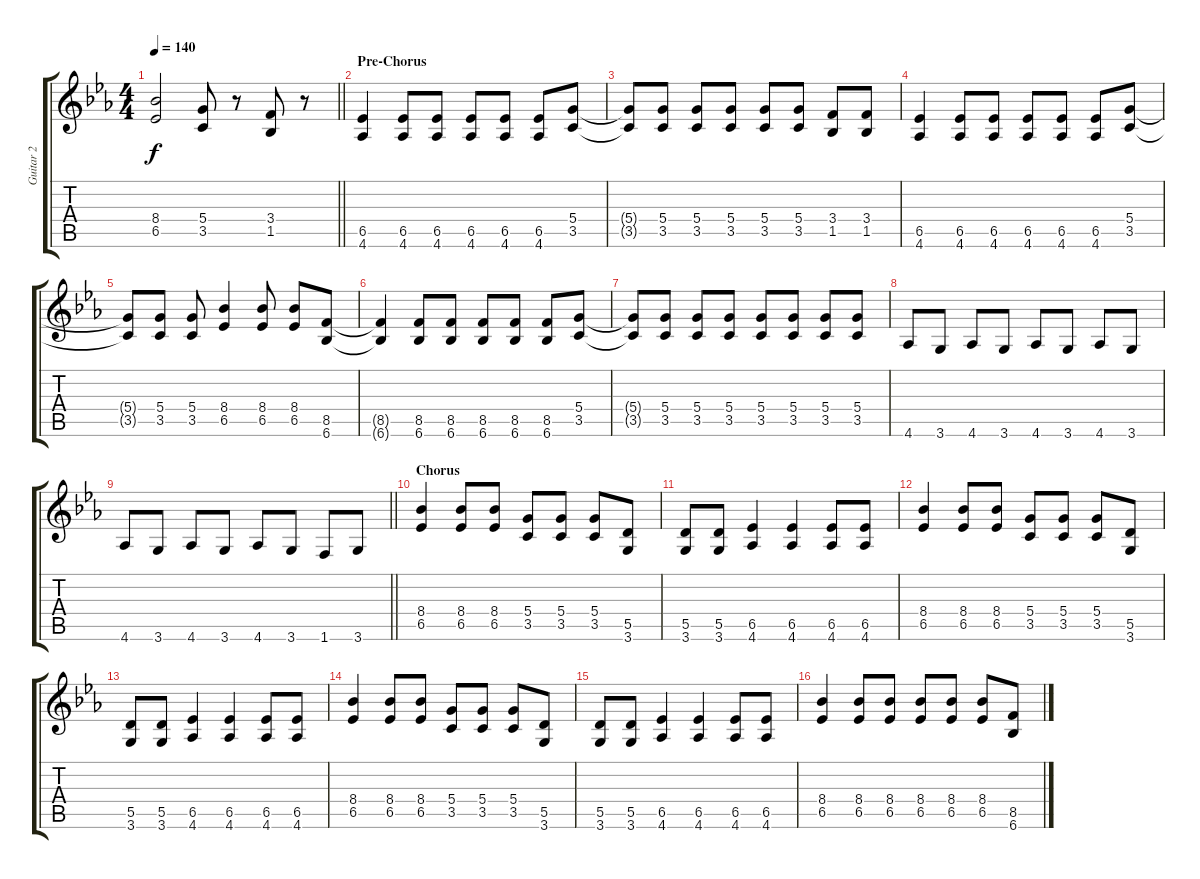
\track ("Guitar 2" "Guitar 2") {instrument distortionguitar}
\staff {score tabs}
\tuning (E4 B3 G3 D3 A2 E2) {hide}
\ts (4 4)
\tempo 140
\clef g2
\barLineRight lightlight
\ks eb
(8.4{t} 6.5{t}).2{dy f} (5.4 3.5).8 r.8 (3.4 1.5).8 r.8 |
\section ("" "Pre-Chorus")
(6.5 4.6).4 (6.5 4.6).8 (6.5 4.6).8 (6.5 4.6).8 (6.5 4.6).8 (6.5 4.6).8 (5.4 3.5).8 |
(5.4{t} 3.5{t}).8 (5.4 3.5).8 (5.4 3.5).8 (5.4 3.5).8 (5.4 3.5).8 (5.4 3.5).8 (3.4 1.5).8 (3.4 1.5).8 |
(6.5 4.6).4 (6.5 4.6).8 (6.5 4.6).8 (6.5 4.6).8 (6.5 4.6).8 (6.5 4.6).8 (5.4 3.5).8 |
(5.4{t} 3.5{t}).8 (5.4 3.5).8 (5.4 3.5).8 (8.4 6.5).4 (8.4 6.5).8 (8.4 6.5).8 (8.5 6.6).8 |
(8.5{t} 6.6{t}).4 (8.5 6.6).8 (8.5 6.6).8 (8.5 6.6).8 (8.5 6.6).8 (8.5 6.6).8 (5.4 3.5).8 |
(5.4{t} 3.5{t}).8 (5.4 3.5).8 (5.4 3.5).8 (5.4 3.5).8 (5.4 3.5).8 (5.4 3.5).8 (5.4 3.5).8 (5.4 3.5).8 |
4.6.8 3.6.8 4.6.8 3.6.8 4.6.8 3.6.8 4.6.8 3.6.8 |
\barLineRight lightlight
4.6.8 3.6.8 4.6.8 3.6.8 4.6.8 3.6.8 1.6.8 3.6.8 |
\section ("" "Chorus")
(8.4 6.5).4 (8.4 6.5).8 (8.4 6.5).8 (5.4 3.5).8 (5.4 3.5).8 (5.4 3.5).8 (5.5 3.6).8 |
(5.5 3.6).8 (5.5 3.6).8 (6.5 4.6).4 (6.5 4.6).4 (6.5 4.6).8 (6.5 4.6).8 |
(8.4 6.5).4 (8.4 6.5).8 (8.4 6.5).8 (5.4 3.5).8 (5.4 3.5).8 (5.4 3.5).8 (5.5 3.6).8 |
(5.5 3.6).8 (5.5 3.6).8 (6.5 4.6).4 (6.5 4.6).4 (6.5 4.6).8 (6.5 4.6).8 |
(8.4 6.5).4 (8.4 6.5).8 (8.4 6.5).8 (5.4 3.5).8 (5.4 3.5).8 (5.4 3.5).8 (5.5 3.6).8 |
(5.5 3.6).8 (5.5 3.6).8 (6.5 4.6).4 (6.5 4.6).4 (6.5 4.6).8 (6.5 4.6).8 |
(8.4 6.5).4 (8.4 6.5).8 (8.4 6.5).8 (8.4 6.5).8 (8.4 6.5).8 (8.4 6.5).8 (8.5 6.6).8
